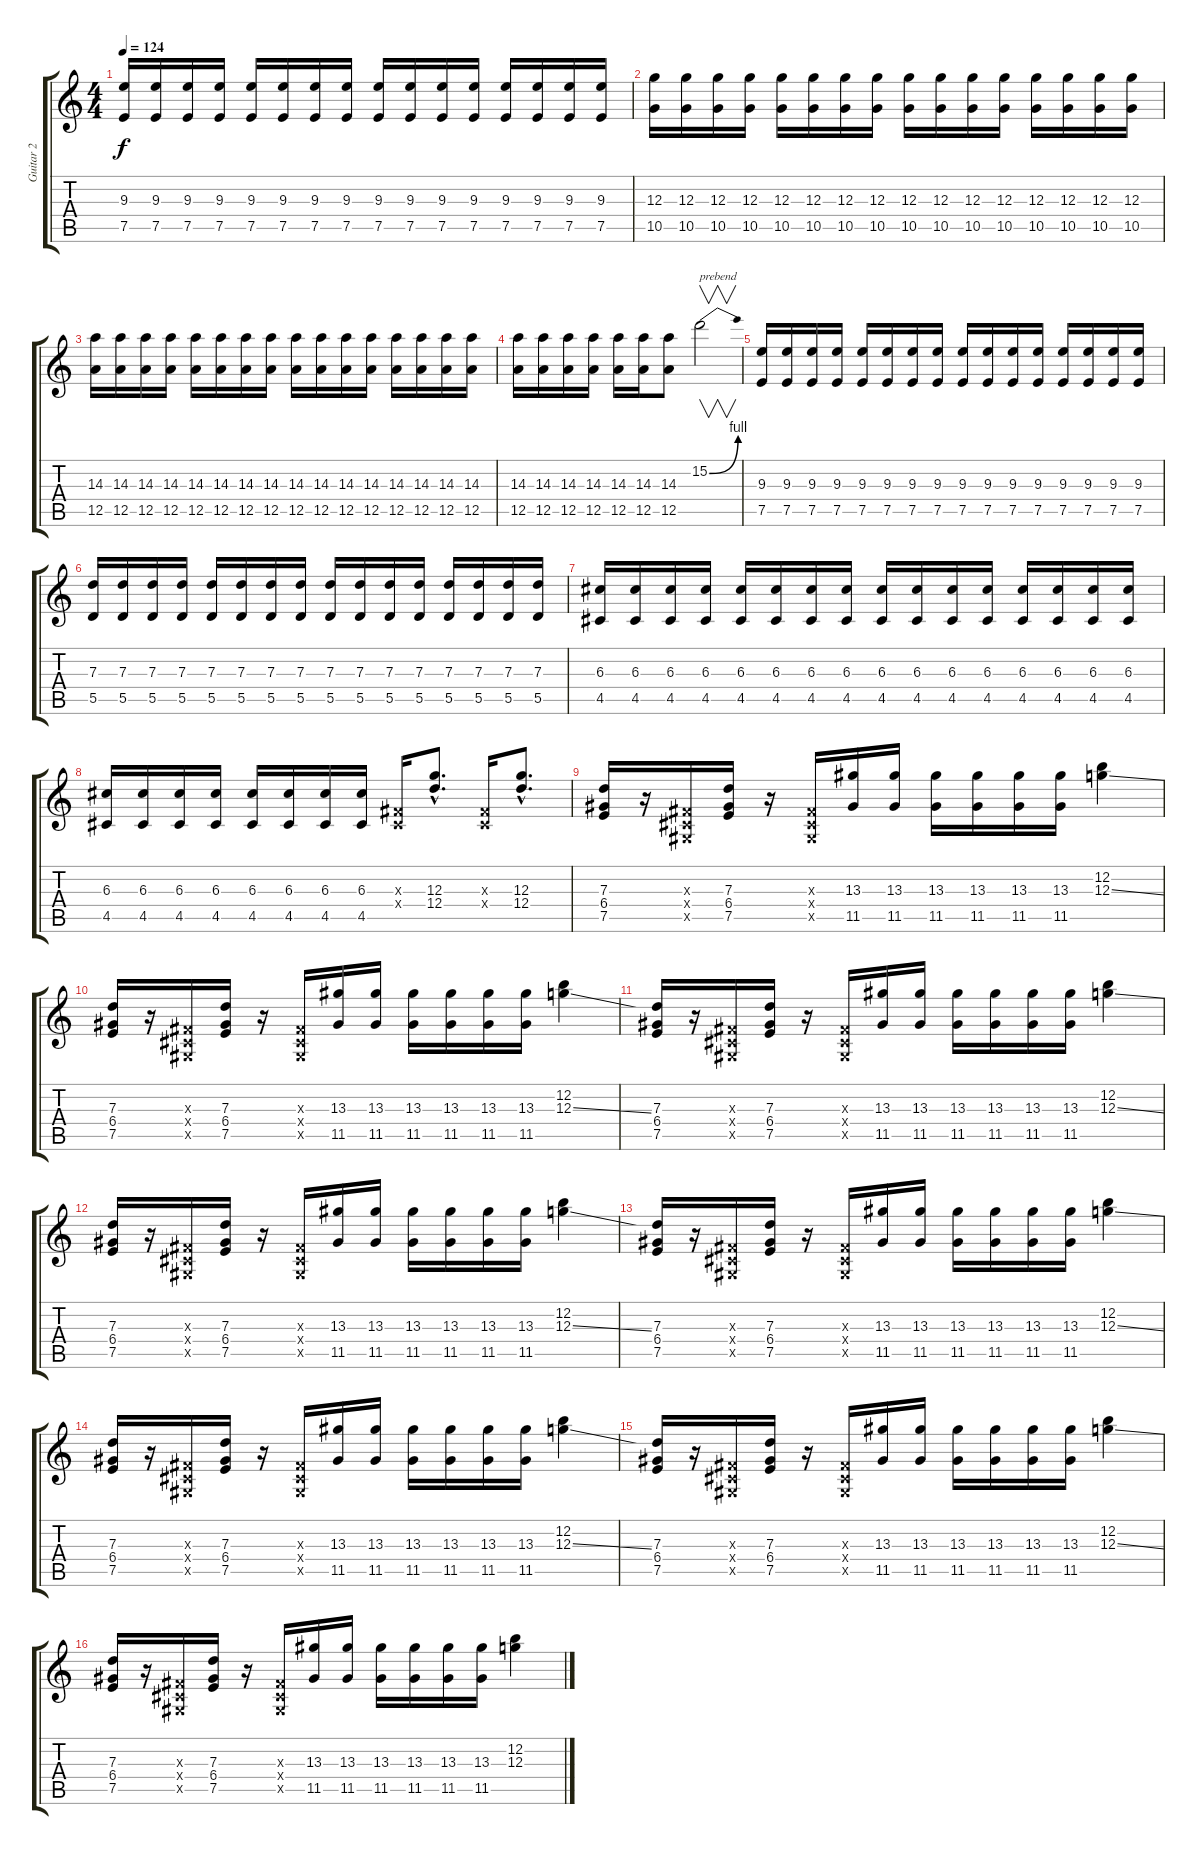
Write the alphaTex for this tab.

\track ("Guitar 2" "Guitar 2") {instrument overdrivenguitar}
\staff {score tabs}
\tuning (E4 B3 G3 D3 A2 E2) {hide}
\ts (4 4)
\tempo 124
\clef g2
\ks c
(9.3 7.5).16{dy f} (9.3 7.5).16 (9.3 7.5).16 (9.3 7.5).16 (9.3 7.5).16 (9.3 7.5).16 (9.3 7.5).16 (9.3 7.5).16 (9.3 7.5).16 (9.3 7.5).16 (9.3 7.5).16 (9.3 7.5).16 (9.3 7.5).16 (9.3 7.5).16 (9.3 7.5).16 (9.3 7.5).16 |
(12.3 10.5).16 (12.3 10.5).16 (12.3 10.5).16 (12.3 10.5).16 (12.3 10.5).16 (12.3 10.5).16 (12.3 10.5).16 (12.3 10.5).16 (12.3 10.5).16 (12.3 10.5).16 (12.3 10.5).16 (12.3 10.5).16 (12.3 10.5).16 (12.3 10.5).16 (12.3 10.5).16 (12.3 10.5).16 |
(14.3 12.5).16 (14.3 12.5).16 (14.3 12.5).16 (14.3 12.5).16 (14.3 12.5).16 (14.3 12.5).16 (14.3 12.5).16 (14.3 12.5).16 (14.3 12.5).16 (14.3 12.5).16 (14.3 12.5).16 (14.3 12.5).16 (14.3 12.5).16 (14.3 12.5).16 (14.3 12.5).16 (14.3 12.5).16 |
(14.3 12.5).16 (14.3 12.5).16 (14.3 12.5).16 (14.3 12.5).16 (14.3 12.5).16 (14.3 12.5).16 (14.3 12.5).8 15.2{be (bend 0 0 60 4)}.2{v txt "prebend"} |
(9.3 7.5).16 (9.3 7.5).16 (9.3 7.5).16 (9.3 7.5).16 (9.3 7.5).16 (9.3 7.5).16 (9.3 7.5).16 (9.3 7.5).16 (9.3 7.5).16 (9.3 7.5).16 (9.3 7.5).16 (9.3 7.5).16 (9.3 7.5).16 (9.3 7.5).16 (9.3 7.5).16 (9.3 7.5).16 |
(7.3 5.5).16 (7.3 5.5).16 (7.3 5.5).16 (7.3 5.5).16 (7.3 5.5).16 (7.3 5.5).16 (7.3 5.5).16 (7.3 5.5).16 (7.3 5.5).16 (7.3 5.5).16 (7.3 5.5).16 (7.3 5.5).16 (7.3 5.5).16 (7.3 5.5).16 (7.3 5.5).16 (7.3 5.5).16 |
(6.3 4.5).16 (6.3 4.5).16 (6.3 4.5).16 (6.3 4.5).16 (6.3 4.5).16 (6.3 4.5).16 (6.3 4.5).16 (6.3 4.5).16 (6.3 4.5).16 (6.3 4.5).16 (6.3 4.5).16 (6.3 4.5).16 (6.3 4.5).16 (6.3 4.5).16 (6.3 4.5).16 (6.3 4.5).16 |
(6.3 4.5).16 (6.3 4.5).16 (6.3 4.5).16 (6.3 4.5).16 (6.3 4.5).16 (6.3 4.5).16 (6.3 4.5).16 (6.3 4.5).16 (-1.3{x} -1.4{x}).16 (12.3{hac} 12.4{hac}).8{d} (-1.3{x} -1.4{x}).16 (12.3{hac} 12.4{hac}).8{d} |
(7.3 6.4 7.5).16 r.16 (-1.3{x} -1.4{x} -1.5{x}).16 (7.3 6.4 7.5).16 r.16 (-1.3{x} -1.4{x} -1.5{x}).16 (13.3 11.5).16 (13.3 11.5).16 (13.3 11.5).16 (13.3 11.5).16 (13.3 11.5).16 (13.3 11.5).16 (12.2 12.3{ss}).4 |
(7.3 6.4 7.5).16 r.16 (-1.3{x} -1.4{x} -1.5{x}).16 (7.3 6.4 7.5).16 r.16 (-1.3{x} -1.4{x} -1.5{x}).16 (13.3 11.5).16 (13.3 11.5).16 (13.3 11.5).16 (13.3 11.5).16 (13.3 11.5).16 (13.3 11.5).16 (12.2 12.3{ss}).4 |
(7.3 6.4 7.5).16 r.16 (-1.3{x} -1.4{x} -1.5{x}).16 (7.3 6.4 7.5).16 r.16 (-1.3{x} -1.4{x} -1.5{x}).16 (13.3 11.5).16 (13.3 11.5).16 (13.3 11.5).16 (13.3 11.5).16 (13.3 11.5).16 (13.3 11.5).16 (12.2 12.3{ss}).4 |
(7.3 6.4 7.5).16 r.16 (-1.3{x} -1.4{x} -1.5{x}).16 (7.3 6.4 7.5).16 r.16 (-1.3{x} -1.4{x} -1.5{x}).16 (13.3 11.5).16 (13.3 11.5).16 (13.3 11.5).16 (13.3 11.5).16 (13.3 11.5).16 (13.3 11.5).16 (12.2 12.3{ss}).4 |
(7.3 6.4 7.5).16 r.16 (-1.3{x} -1.4{x} -1.5{x}).16 (7.3 6.4 7.5).16 r.16 (-1.3{x} -1.4{x} -1.5{x}).16 (13.3 11.5).16 (13.3 11.5).16 (13.3 11.5).16 (13.3 11.5).16 (13.3 11.5).16 (13.3 11.5).16 (12.2 12.3{ss}).4 |
(7.3 6.4 7.5).16 r.16 (-1.3{x} -1.4{x} -1.5{x}).16 (7.3 6.4 7.5).16 r.16 (-1.3{x} -1.4{x} -1.5{x}).16 (13.3 11.5).16 (13.3 11.5).16 (13.3 11.5).16 (13.3 11.5).16 (13.3 11.5).16 (13.3 11.5).16 (12.2 12.3{ss}).4 |
(7.3 6.4 7.5).16 r.16 (-1.3{x} -1.4{x} -1.5{x}).16 (7.3 6.4 7.5).16 r.16 (-1.3{x} -1.4{x} -1.5{x}).16 (13.3 11.5).16 (13.3 11.5).16 (13.3 11.5).16 (13.3 11.5).16 (13.3 11.5).16 (13.3 11.5).16 (12.2 12.3{ss}).4 |
(7.3 6.4 7.5).16 r.16 (-1.3{x} -1.4{x} -1.5{x}).16 (7.3 6.4 7.5).16 r.16 (-1.3{x} -1.4{x} -1.5{x}).16 (13.3 11.5).16 (13.3 11.5).16 (13.3 11.5).16 (13.3 11.5).16 (13.3 11.5).16 (13.3 11.5).16 (12.2{ss} 12.3).4
